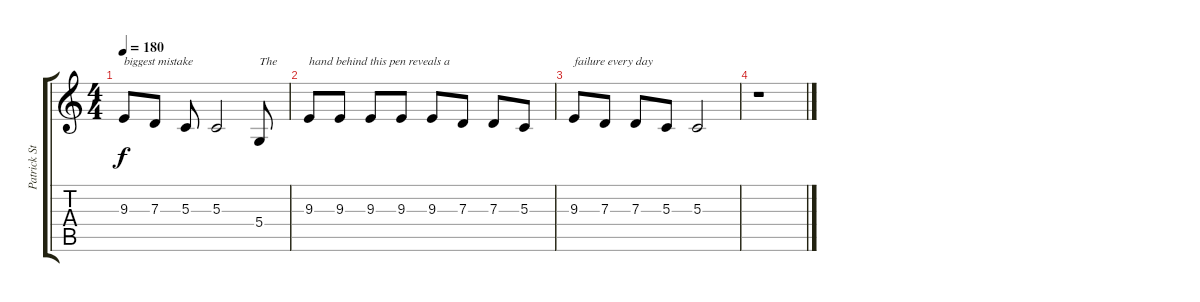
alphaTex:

\track ("Patrick Stump (Lead Vocals)" "Patrick St") {instrument clarinet}
\staff {score tabs}
\tuning (E4 B3 G3 D3 A2 E2) {hide}
\ts (4 4)
\tempo 180
\clef g2
\ks c
9.3.8{txt "biggest mistake" dy f} 7.3.8 5.3.8 5.3.2 5.4.8{txt "The"} |
9.3.8{txt "hand behind this pen reveals a"} 9.3.8 9.3.8 9.3.8 9.3.8 7.3.8 7.3.8 5.3.8 |
9.3.8{txt "failure every day"} 7.3.8 7.3.8 5.3.8 5.3.2 |
r.1
